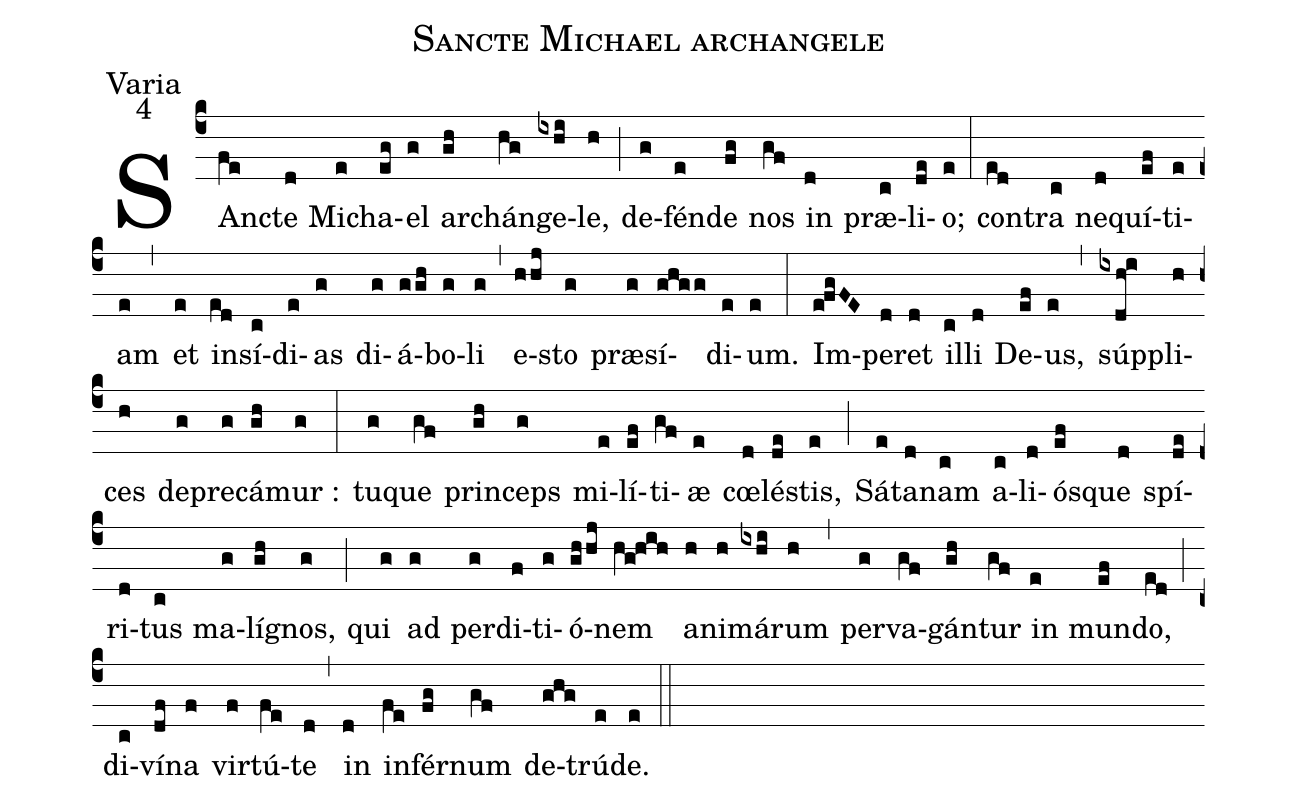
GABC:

name:Sancte Michael archangele;
office-part:Varia;
mode:4;
%%
(c4)SAn(fe)cte(d) Mi(e)cha(eg)el(g) ar(gh)chán(hg)ge(ixhi)le,(h) (;) de(g)fén(e)de(fg) nos(gf) in(d) præ(c)li(de)o;(e) (:) con(ed)tra(c) ne(d)quí(ef)ti(e)am(e) (,) et(e) in(ed)sí(c)di(e)as(g) di(g)á(ggh)bo(g)li(g) (,) e(hhj)sto(g) præ(g)sí(ghgg)di(e)um.(e) (:) Im(e!fgFE)pe(d)ret(d) il(c)li(d) De(ef)us,(e) (,) súp(ixdh!i)pli(h)ces(h) de(g)pre(g)cá(gh)mur :(g) (:) tu(g)que(gf) prin(gh)ceps(g) mi(e)lí(ef)ti(gf)æ(e) cœ(d)lé(de)stis,(e) (;) Sá(e)ta(d)nam(c) a(c)li(d)ós(ef)que(d) spí(de)ri(d)tus(c) ma(g)lí(gh)gnos,(g) (;) qui(g) ad(g) per(g)di(f)ti(g)ó(ghhj)nem(hg!hih) a(h)ni(h)má(ixhi)rum(h) (,) per(g)va(gf)gán(gh)tur(gf) in(e) mun(ef)do,(ed) (;) di(c)ví(df)na(f) vir(f)tú(fe)te(d) (,) in(d) in(fe)fér(fg)num(gf) de(ghg)trú(e)de.(e) (::)
